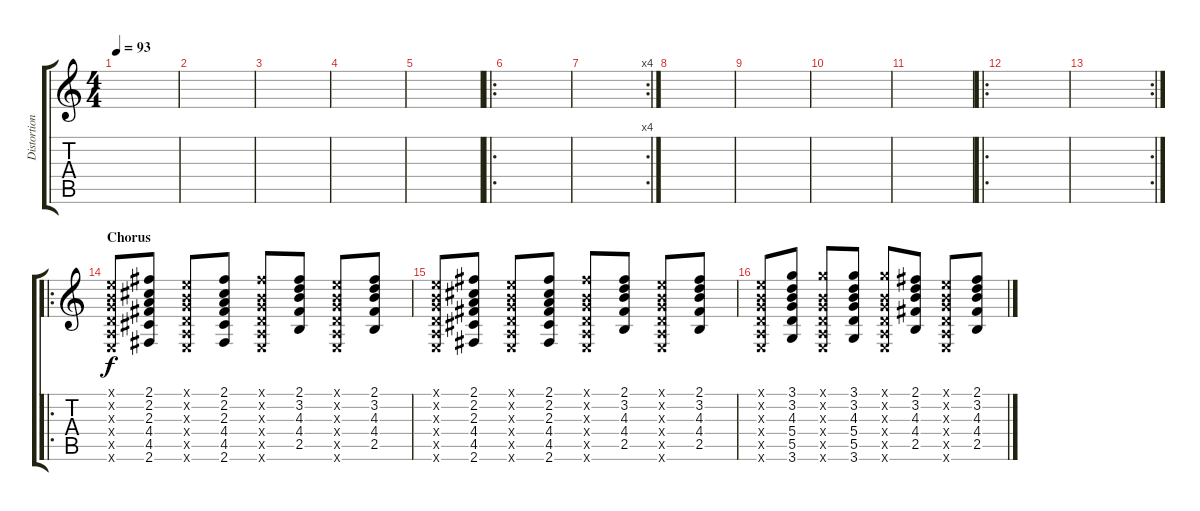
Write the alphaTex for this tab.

\track ("Distortion" "Distortion") {instrument distortionguitar}
\staff {score tabs}
\tuning (E4 B3 G3 D3 A2 E2) {hide}
\ts (4 4)
\tempo 93
\clef g2
\ks c
|
|
|
|
|
\ro
|
\rc 4
|
|
|
|
|
\ro
|
\rc 2
|
\ro
\section ("" "Chorus")
(0.1{x} 0.2{x} 0.3{x} 0.4{x} 0.5{x} 0.6{x}).8 (2.1 2.2 2.3 4.4 4.5 2.6).8 (0.1{x} 0.2{x} 0.3{x} 0.4{x} 0.5{x} 0.6{x}).8 (2.1 2.2 2.3 4.4 4.5 2.6).8 (2.1{x} 0.2{x} 0.3{x} 0.4{x} 0.5{x} 0.6{x}).8 (2.1 3.2 4.3 4.4 2.5).8 (0.1{x} 0.2{x} 0.3{x} 0.4{x} 0.5{x} 0.6{x}).8 (2.1 3.2 4.3 4.4 2.5).8 |
(0.1{x} 0.2{x} 0.3{x} 0.4{x} 0.5{x} 0.6{x}).8 (2.1 2.2 2.3 4.4 4.5 2.6).8 (0.1{x} 0.2{x} 0.3{x} 0.4{x} 0.5{x} 0.6{x}).8 (2.1 2.2 2.3 4.4 4.5 2.6).8 (2.1{x} 0.2{x} 0.3{x} 0.4{x} 0.5{x} 0.6{x}).8 (2.1 3.2 4.3 4.4 2.5).8 (0.1{x} 0.2{x} 0.3{x} 0.4{x} 0.5{x} 0.6{x}).8 (2.1 3.2 4.3 4.4 2.5).8 |
(0.1{x} 0.2{x} 0.3{x} 0.4{x} 0.5{x} 0.6{x}).8 (3.1 3.2 4.3 5.4 5.5 3.6).8 (3.1{x} 0.2{x} 0.3{x} 0.4{x} 0.5{x} 0.6{x}).8 (3.1 3.2 4.3 5.4 5.5 3.6).8 (3.1{x} 0.2{x} 0.3{x} 0.4{x} 0.5{x} 0.6{x}).8 (2.1 3.2 4.3 4.4 2.5).8 (0.1{x} 0.2{x} 0.3{x} 0.4{x} 0.5{x} 0.6{x}).8 (2.1 3.2 4.3 4.4 2.5).8
